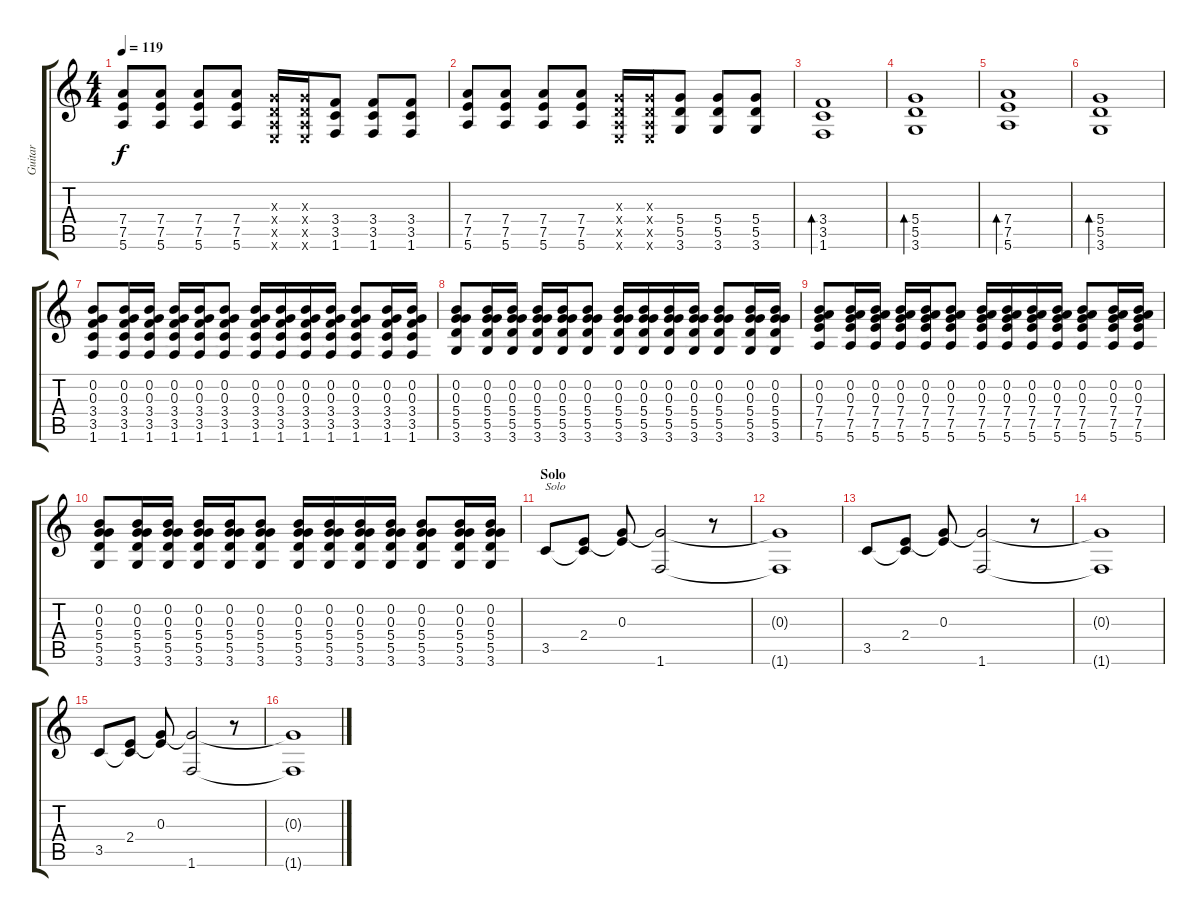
\track ("Guitar" "Guitar") {instrument acousticguitarsteel}
\staff {score tabs}
\tuning (E4 B3 G3 D3 A2 E2) {hide}
\ts (4 4)
\tempo 119
\clef g2
\ks c
(7.4 7.5 5.6).8{dy f} (7.4 7.5 5.6).8 (7.4 7.5 5.6).8 (7.4 7.5 5.6).8 (0.3{x} 0.4{x} 0.5{x} 0.6{x}).16 (0.3{x} 0.4{x} 0.5{x} 0.6{x}).16 (3.4 3.5 1.6).8 (3.4 3.5 1.6).8 (3.4 3.5 1.6).8 |
(7.4 7.5 5.6).8 (7.4 7.5 5.6).8 (7.4 7.5 5.6).8 (7.4 7.5 5.6).8 (0.3{x} 0.4{x} 0.5{x} 0.6{x}).16 (0.3{x} 0.4{x} 0.5{x} 0.6{x}).16 (5.4 5.5 3.6).8 (5.4 5.5 3.6).8 (5.4 5.5 3.6).8 |
(3.4 3.5 1.6).1{bd 120} |
(5.4 5.5 3.6).1{bd 120} |
(7.4 7.5 5.6).1{bd 120} |
(5.4 5.5 3.6).1{bd 120} |
(0.2 0.3 3.4 3.5 1.6).8 (0.2 0.3 3.4 3.5 1.6).16 (0.2 0.3 3.4 3.5 1.6).16 (0.2 0.3 3.4 3.5 1.6).16 (0.2 0.3 3.4 3.5 1.6).16 (0.2 0.3 3.4 3.5 1.6).8 (0.2 0.3 3.4 3.5 1.6).16 (0.2 0.3 3.4 3.5 1.6).16 (0.2 0.3 3.4 3.5 1.6).16 (0.2 0.3 3.4 3.5 1.6).16 (0.2 0.3 3.4 3.5 1.6).8 (0.2 0.3 3.4 3.5 1.6).16 (0.2 0.3 3.4 3.5 1.6).16 |
(0.2 0.3 5.4 5.5 3.6).8 (0.2 0.3 5.4 5.5 3.6).16 (0.2 0.3 5.4 5.5 3.6).16 (0.2 0.3 5.4 5.5 3.6).16 (0.2 0.3 5.4 5.5 3.6).16 (0.2 0.3 5.4 5.5 3.6).8 (0.2 0.3 5.4 5.5 3.6).16 (0.2 0.3 5.4 5.5 3.6).16 (0.2 0.3 5.4 5.5 3.6).16 (0.2 0.3 5.4 5.5 3.6).16 (0.2 0.3 5.4 5.5 3.6).8 (0.2 0.3 5.4 5.5 3.6).16 (0.2 0.3 5.4 5.5 3.6).16 |
(0.2 0.3 7.4 7.5 5.6).8 (0.2 0.3 7.4 7.5 5.6).16 (0.2 0.3 7.4 7.5 5.6).16 (0.2 0.3 7.4 7.5 5.6).16 (0.2 0.3 7.4 7.5 5.6).16 (0.2 0.3 7.4 7.5 5.6).8 (0.2 0.3 7.4 7.5 5.6).16 (0.2 0.3 7.4 7.5 5.6).16 (0.2 0.3 7.4 7.5 5.6).16 (0.2 0.3 7.4 7.5 5.6).16 (0.2 0.3 7.4 7.5 5.6).8 (0.2 0.3 7.4 7.5 5.6).16 (0.2 0.3 7.4 7.5 5.6).16 |
(0.2 0.3 5.4 5.5 3.6).8 (0.2 0.3 5.4 5.5 3.6).16 (0.2 0.3 5.4 5.5 3.6).16 (0.2 0.3 5.4 5.5 3.6).16 (0.2 0.3 5.4 5.5 3.6).16 (0.2 0.3 5.4 5.5 3.6).8 (0.2 0.3 5.4 5.5 3.6).16 (0.2 0.3 5.4 5.5 3.6).16 (0.2 0.3 5.4 5.5 3.6).16 (0.2 0.3 5.4 5.5 3.6).16 (0.2 0.3 5.4 5.5 3.6).8 (0.2 0.3 5.4 5.5 3.6).16 (0.2 0.3 5.4 5.5 3.6).16 |
\section ("" "Solo")
3.5.8{txt "Solo"} (2.4 3.5{t}).8 (0.3 2.4{t}).8 (0.3{t} 1.6).2 r.8 |
(0.3{t} 1.6{t}).1 |
3.5.8 (2.4 3.5{t}).8 (0.3 2.4{t}).8 (0.3{t} 1.6).2 r.8 |
(0.3{t} 1.6{t}).1 |
3.5.8 (2.4 3.5{t}).8 (0.3 2.4{t}).8 (0.3{t} 1.6).2 r.8 |
(0.3{t} 1.6{t}).1
